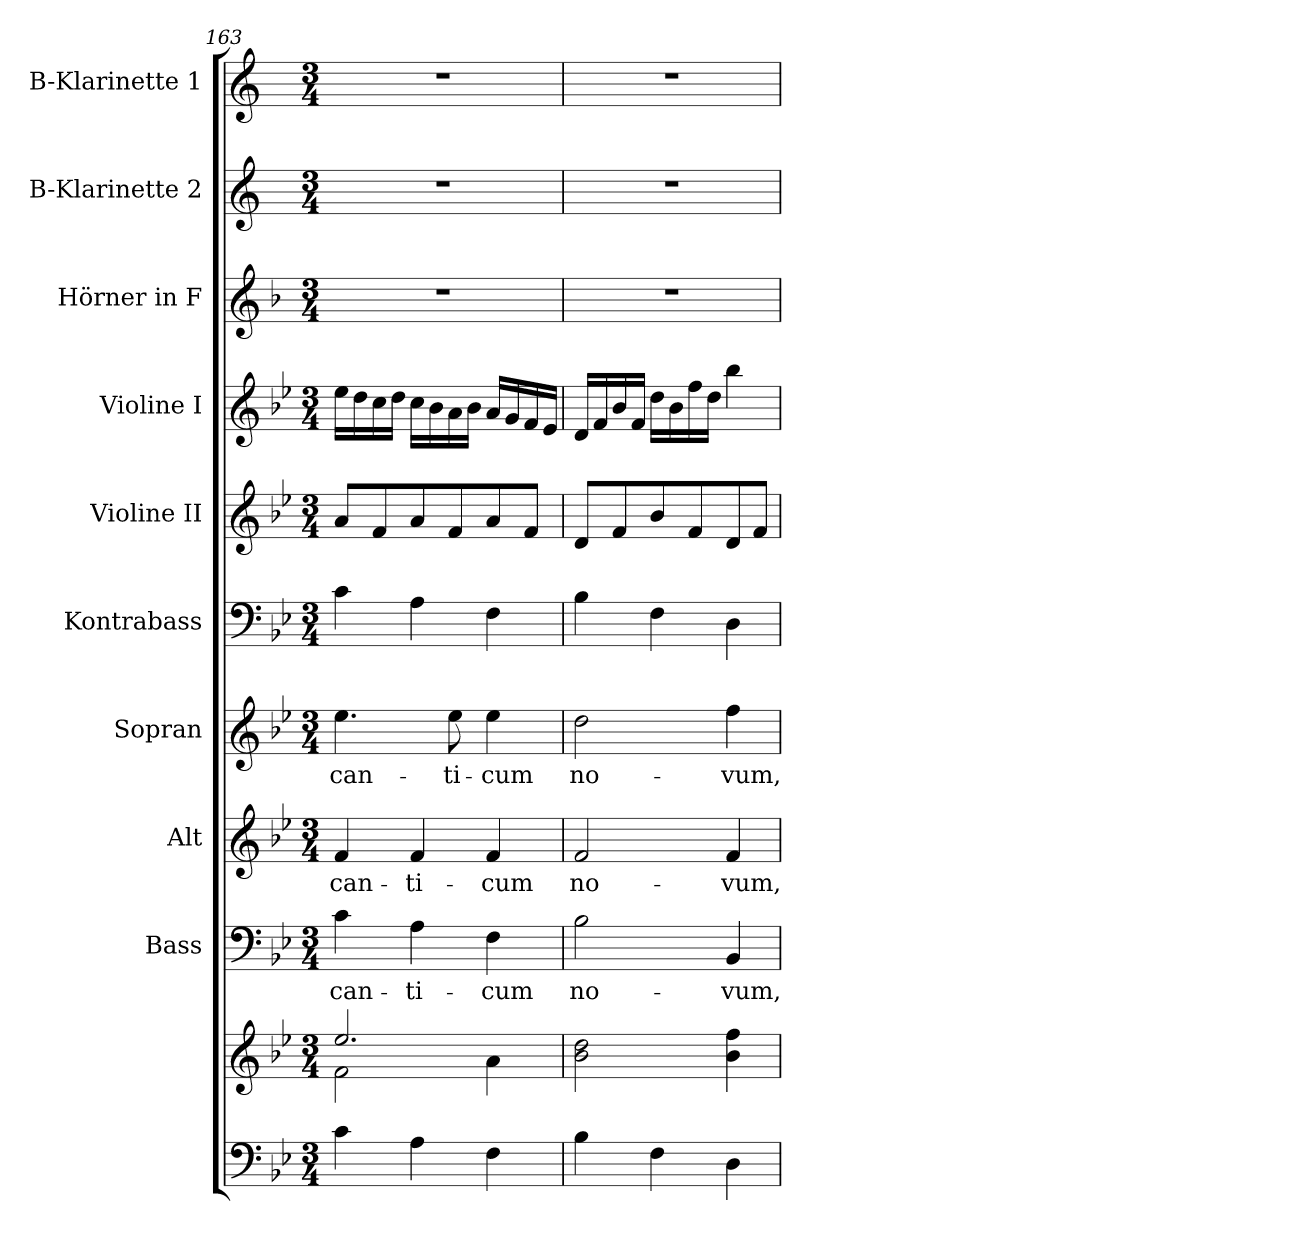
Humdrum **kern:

**kern	**kern	**kern	**text	**kern	**text	**kern	**text	**kern	**kern	**kern	**kern	**kern	**kern
*part10	*part10	*part9	*part9	*part8	*part8	*part7	*part7	*part6	*part5	*part4	*part3	*part2	*part1
*staff11	*staff10	*staff9	*staff9	*staff8	*staff8	*staff7	*staff7	*staff6	*staff5	*staff4	*staff3	*staff2	*staff1
*	*	*I"Bass	*	*I"Alt	*	*I"Sopran	*	*I"Kontrabass	*I"Violine II	*I"Violine I	*I"Hörner in F	*I"B-Klarinette 2	*I"B-Klarinette 1
*	*	*I'B.	*	*I'A.	*	*I'S.	*	*I'Kb.	*I'Vl. II	*I'Vl. I	*	*I'B Kl. 2	*I'B Kl. 1
*clefF4	*clefG2	*clefF4	*	*clefG2	*	*clefG2	*	*clefF4	*clefG2	*clefG2	*clefG2	*clefG2	*clefG2
*	*	*	*	*	*	*	*	*ITrd7c12	*	*	*ITrd4c7	*ITrd1c2	*ITrd1c2
*k[b-e-]	*k[b-e-]	*k[b-e-]	*	*k[b-e-]	*	*k[b-e-]	*	*k[b-e-]	*k[b-e-]	*k[b-e-]	*k[b-e-]	*k[b-e-]	*k[b-e-]
*B-:	*B-:	*B-:	*	*B-:	*	*B-:	*	*B-:	*B-:	*B-:	*B-:	*B-:	*B-:
*M3/4	*M3/4	*M3/4	*	*M3/4	*	*M3/4	*	*M3/4	*M3/4	*M3/4	*M3/4	*M3/4	*M3/4
=163	=163	=163	=163	=163	=163	=163	=163	=163	=163	=163	=163	=163	=163
*	*^	*	*	*	*	*	*	*	*	*	*	*	*
!	!	!	!	!LO:LY:b	!	!LO:LY:b	!	!LO:LY:b	!	!	!	!	!	!
4c\	2.ee-/	2f\	4c\	can-	4f/	can-	4.ee-\	can-	4C\	8a/L	16ee-\LL	2.r	2.r	2.r
.	.	.	.	.	.	.	.	.	.	.	16dd\	.	.	.
.	.	.	.	.	.	.	.	.	.	8f/	16cc\	.	.	.
.	.	.	.	.	.	.	.	.	.	.	16dd\JJ	.	.	.
!	!	!	!	!LO:LY:b	!	!LO:LY:b	!	!	!	!	!	!	!	!
4A\	.	.	4A\	-ti-	4f/	-ti-	.	.	4AA\	8a/	16cc\LL	.	.	.
.	.	.	.	.	.	.	.	.	.	.	16b-\	.	.	.
!	!	!	!	!	!	!	!	!LO:LY:b	!	!	!	!	!	!
.	.	.	.	.	.	.	8ee-\	-ti-	.	8f/	16a\	.	.	.
.	.	.	.	.	.	.	.	.	.	.	16b-\JJ	.	.	.
!	!	!	!	!LO:LY:b	!	!LO:LY:b	!	!LO:LY:b	!	!	!	!	!	!
4F\	.	4a\	4F\	-cum	4f/	-cum	4ee-\	-cum	4FF\	8a/	16a/LL	.	.	.
.	.	.	.	.	.	.	.	.	.	.	16g/	.	.	.
.	.	.	.	.	.	.	.	.	.	8f/J	16f/	.	.	.
.	.	.	.	.	.	.	.	.	.	.	16e-/JJ	.	.	.
*	*v	*v	*	*	*	*	*	*	*	*	*	*	*	*
=164	=164	=164	=164	=164	=164	=164	=164	=164	=164	=164	=164	=164	=164
!	!	!	!LO:LY:b	!	!LO:LY:b	!	!LO:LY:b	!	!	!	!	!	!
4B-\	2b-\ 2dd\	2B-\	no-	2f/	no-	2dd\	no-	4BB-\	8d/L	16d/LL	2.r	2.r	2.r
.	.	.	.	.	.	.	.	.	.	16f/	.	.	.
.	.	.	.	.	.	.	.	.	8f/	16b-/	.	.	.
.	.	.	.	.	.	.	.	.	.	16f/JJ	.	.	.
4F\	.	.	.	.	.	.	.	4FF\	8b-/	16dd\LL	.	.	.
.	.	.	.	.	.	.	.	.	.	16b-\	.	.	.
.	.	.	.	.	.	.	.	.	8f/	16ff\	.	.	.
.	.	.	.	.	.	.	.	.	.	16dd\JJ	.	.	.
!	!	!	!LO:LY:b	!	!LO:LY:b	!	!LO:LY:b	!	!	!	!	!	!
4D\	4b-\ 4ff\	4BB-/	-vum,	4f/	-vum,	4ff\	-vum,	4DD\	8d/	4bb-\	.	.	.
.	.	.	.	.	.	.	.	.	8f/J	.	.	.	.
=	=	=	=	=	=	=	=	=	=	=	=	=	=
*-	*-	*-	*-	*-	*-	*-	*-	*-	*-	*-	*-	*-	*-
